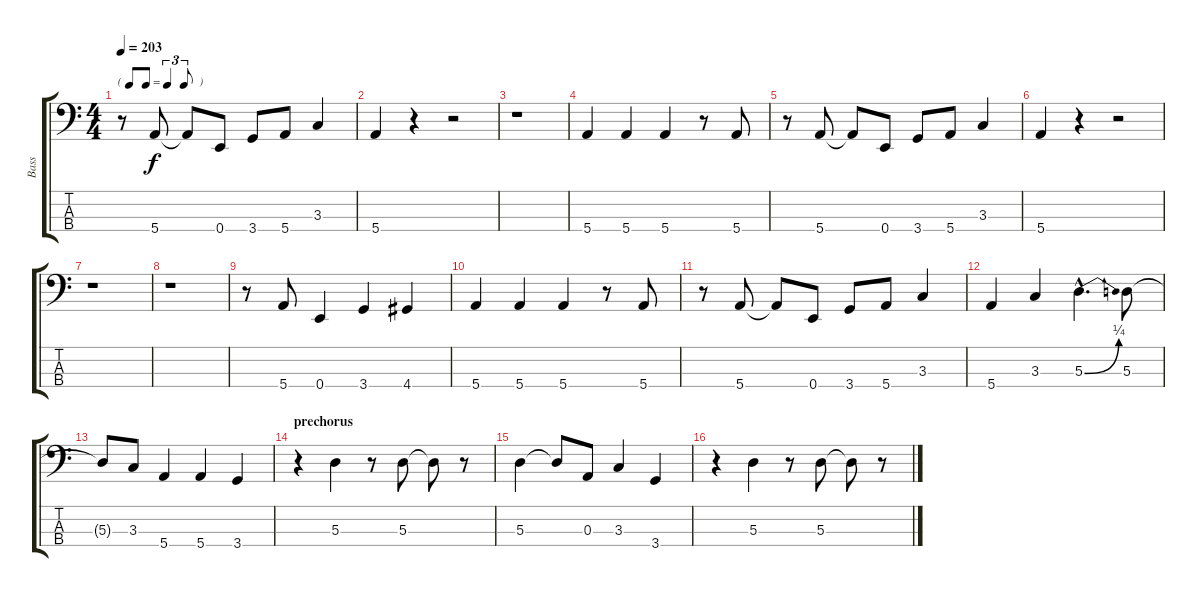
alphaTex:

\track ("Bass" "Bass") {instrument electricbassfinger}
\staff {score tabs}
\tuning (G2 D2 A1 E1) {hide}
\ts (4 4)
\tf triplet8th
\tempo 203
\clef f4
\ks c
r.8{dy f} 5.4.8 5.4{t}.8 0.4.8 3.4.8 5.4.8 3.3.4 |
5.4.4 r.4 r.2 |
r.1 |
5.4.4 5.4.4 5.4.4 r.8 5.4.8 |
r.8 5.4.8 5.4{t}.8 0.4.8 3.4.8 5.4.8 3.3.4 |
5.4.4 r.4 r.2 |
r.1 |
r.1 |
r.8 5.4.8 0.4.4 3.4.4 4.4.4 |
5.4.4 5.4.4 5.4.4 r.8 5.4.8 |
r.8 5.4.8 5.4{t}.8 0.4.8 3.4.8 5.4.8 3.3.4 |
5.4.4 3.3.4 5.3{be (bend 0 0 60 1) hac}.4{d} 5.3.8 |
5.3{t}.8 3.3.8 5.4.4 5.4.4 3.4.4 |
\section ("" "prechorus")
r.4 5.3.4 r.8 5.3.8 5.3{t}.8 r.8 |
5.3.4 5.3{t}.8 0.3.8 3.3.4 3.4.4 |
r.4 5.3.4 r.8 5.3.8 5.3{t}.8 r.8
